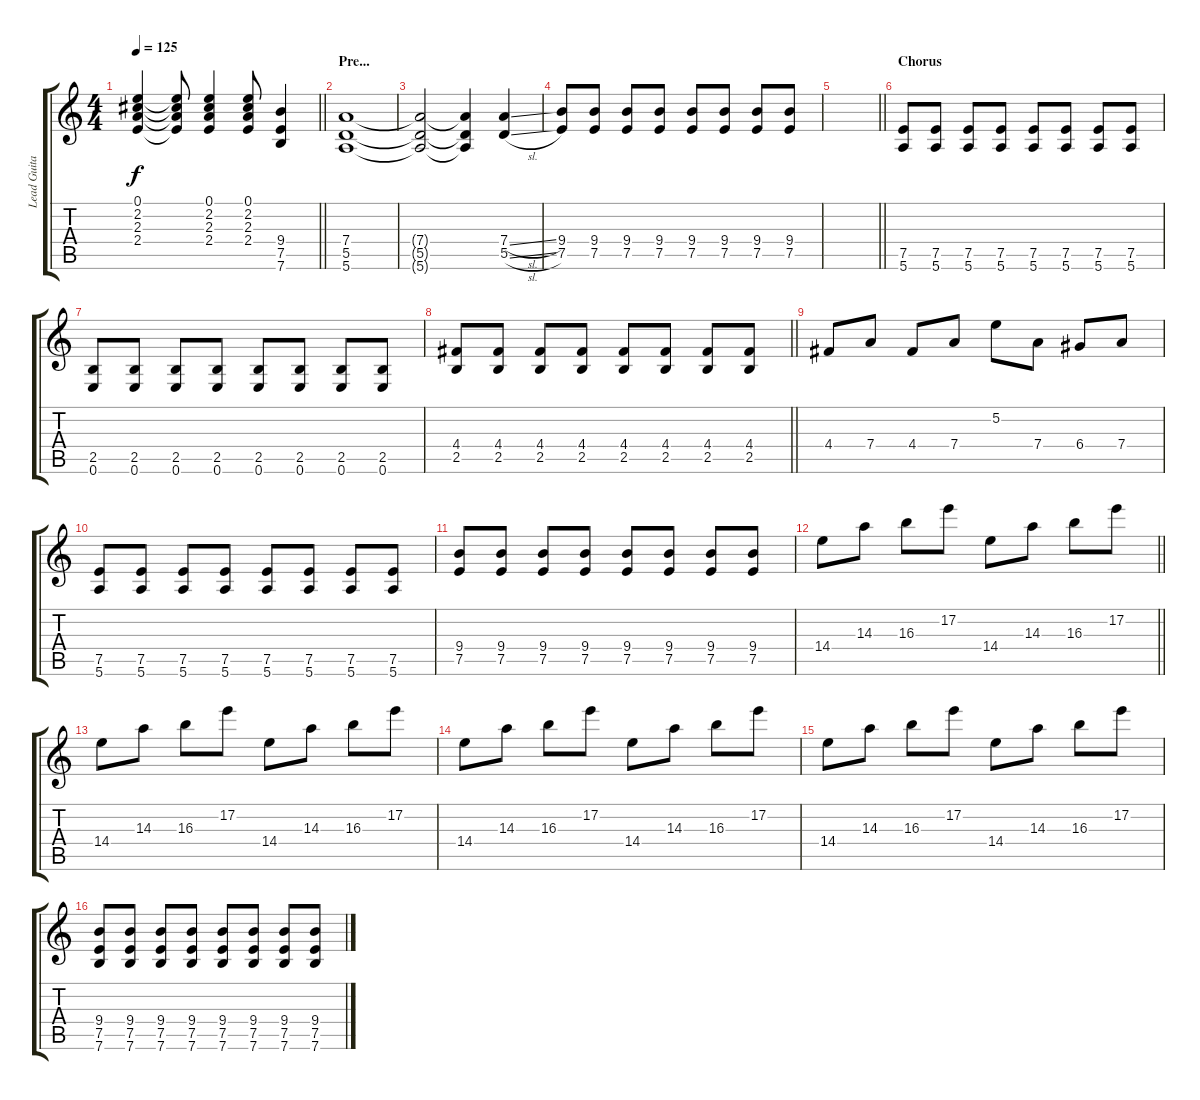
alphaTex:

\track ("Lead Guitar" "Lead Guita") {instrument distortionguitar}
\staff {score tabs}
\tuning (E4 B3 G3 D3 A2 E2) {hide}
\ts (4 4)
\tempo 125
\clef g2
\barLineRight lightlight
\ks c
(0.1 2.2 2.3 2.4).4{dy f} (0.1{t} 2.2{t} 2.3{t} 2.4{t}).8 (0.1 2.2 2.3 2.4).4 (0.1 2.2 2.3 2.4).8 (9.4 7.5 7.6).4{volume 16 instrument distortionguitar} |
\section ("" "Pre...")
(7.4 5.5 5.6).1 |
(7.4{t} 5.5{t} 5.6{t}).2 (7.4{t} 5.5{t} 5.6{t}).4 (7.4{sl} 5.5{sl}).4 |
(9.4 7.5).8 (9.4 7.5).8 (9.4 7.5).8 (9.4 7.5).8 (9.4 7.5).8 (9.4 7.5).8 (9.4 7.5).8 (9.4 7.5).8 |
\barLineRight lightlight
|
\section ("" "Chorus")
(7.5 5.6).8 (7.5 5.6).8 (7.5 5.6).8 (7.5 5.6).8 (7.5 5.6).8 (7.5 5.6).8 (7.5 5.6).8 (7.5 5.6).8 |
(2.5 0.6).8 (2.5 0.6).8 (2.5 0.6).8 (2.5 0.6).8 (2.5 0.6).8 (2.5 0.6).8 (2.5 0.6).8 (2.5 0.6).8 |
\barLineRight lightlight
(4.4 2.5).8 (4.4 2.5).8 (4.4 2.5).8 (4.4 2.5).8 (4.4 2.5).8 (4.4 2.5).8 (4.4 2.5).8 (4.4 2.5).8 |
4.4.8 7.4.8 4.4.8 7.4.8 5.2.8 7.4.8 6.4.8 7.4.8 |
(7.5 5.6).8 (7.5 5.6).8 (7.5 5.6).8 (7.5 5.6).8 (7.5 5.6).8 (7.5 5.6).8 (7.5 5.6).8 (7.5 5.6).8 |
(9.4 7.5).8 (9.4 7.5).8 (9.4 7.5).8 (9.4 7.5).8 (9.4 7.5).8 (9.4 7.5).8 (9.4 7.5).8 (9.4 7.5).8 |
\barLineRight lightlight
14.4.8 14.3.8 16.3.8 17.2.8 14.4.8 14.3.8 16.3.8 17.2.8 |
14.4.8 14.3.8 16.3.8 17.2.8 14.4.8 14.3.8 16.3.8 17.2.8 |
14.4.8 14.3.8 16.3.8 17.2.8 14.4.8 14.3.8 16.3.8 17.2.8 |
14.4.8 14.3.8 16.3.8 17.2.8 14.4.8 14.3.8 16.3.8 17.2.8 |
(9.4 7.5 7.6).8 (9.4 7.5 7.6).8 (9.4 7.5 7.6).8 (9.4 7.5 7.6).8 (9.4 7.5 7.6).8 (9.4 7.5 7.6).8 (9.4 7.5 7.6).8 (9.4 7.5 7.6).8
